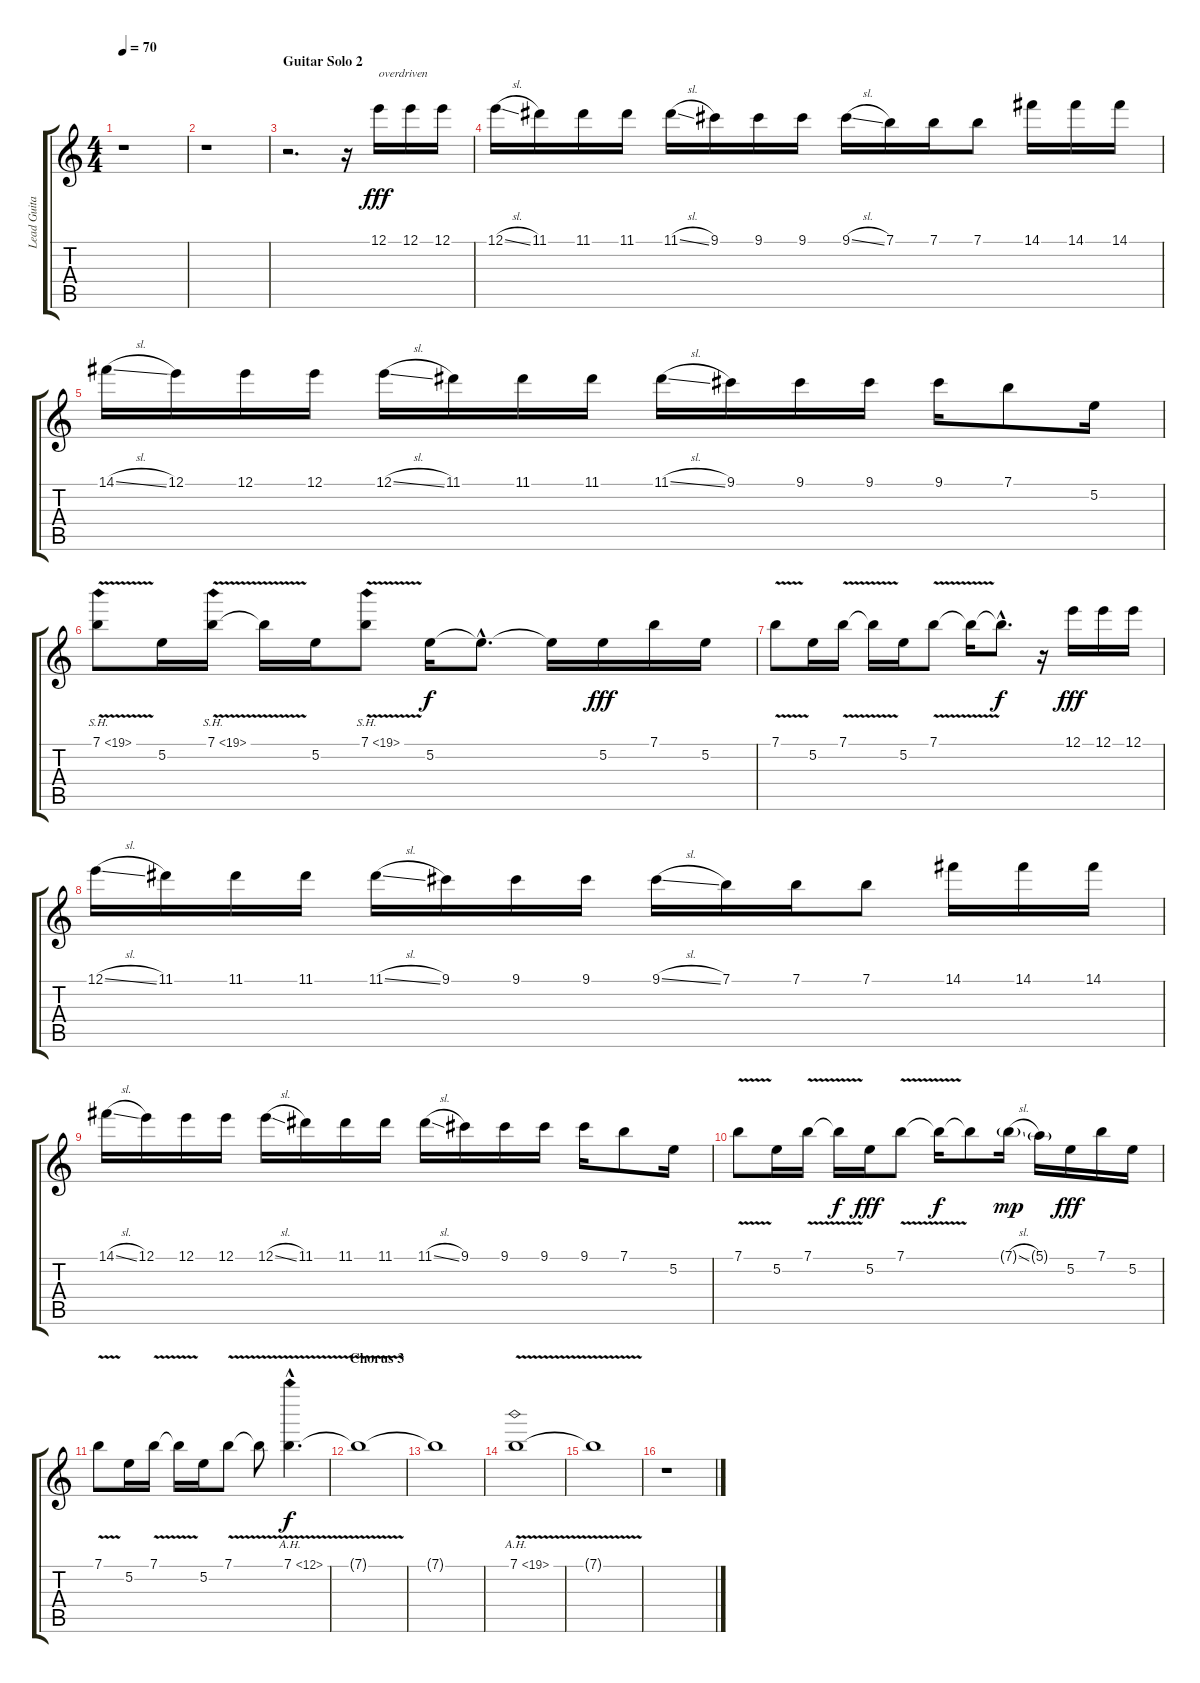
\track ("Lead Guitar" "Lead Guita") {instrument electricguitarclean}
\staff {score tabs}
\tuning (E4 B3 G3 D3 A2 E2) {hide}
\ts (4 4)
\tempo 70
\clef g2
\ks c
r.1{dy mp} |
r.1 |
\section ("" "Guitar Solo 2")
r.2{d} r.16 12.1.16{txt "overdriven" dy fff instrument overdrivenguitar} 12.1.16 12.1.16 |
12.1{sl}.16 11.1.16 11.1.16 11.1.16 11.1{sl}.16 9.1.16 9.1.16 9.1.16 9.1{sl}.16 7.1.16 7.1.16 7.1.8 14.1.16 14.1.16 14.1.16 |
14.1{sl}.16 12.1.16 12.1.16 12.1.16 12.1{sl}.16 11.1.16 11.1.16 11.1.16 11.1{sl}.16 9.1.16 9.1.16 9.1.16 9.1.16 7.1.8 5.2.16 |
7.1{sh 12 v}.8 5.2.16 7.1{sh 12 v}.16 7.1{t}.16 5.2.16 7.1{sh 12 v}.8 5.2.16{dy f} 5.2{hac t}.8{d} 5.2{t}.16 5.2.16{dy fff} 7.1.16 5.2.16 |
7.1{v}.8 5.2.16 7.1{v}.16 7.1{t}.16 5.2.16 7.1{v}.8 7.1{t}.16 7.1{hac t}.8{d dy f} r.16 12.1.16{dy fff} 12.1.16 12.1.16 |
12.1{sl}.16 11.1.16 11.1.16 11.1.16 11.1{sl}.16 9.1.16 9.1.16 9.1.16 9.1{sl}.16 7.1.16 7.1.16 7.1.8 14.1.16 14.1.16 14.1.16 |
14.1{sl}.16 12.1.16 12.1.16 12.1.16 12.1{sl}.16 11.1.16 11.1.16 11.1.16 11.1{sl}.16 9.1.16 9.1.16 9.1.16 9.1.16 7.1.8 5.2.16 |
7.1{v}.8 5.2.16 7.1{v}.16 7.1{t}.16{dy f} 5.2.16{dy fff} 7.1{v}.8 7.1{t}.16{dy f} 7.1{t}.8 7.1{sl g}.16{dy mp} 5.1{g}.16 5.2.16{dy fff} 7.1.16 5.2.16 |
7.1{v}.8 5.2.16 7.1{v}.16 7.1{t}.16 5.2.16 7.1{v}.8 7.1{t}.8 7.1{ah 5 v hac}.4{d dy f} |
\section ("" "Chorus 3")
7.1{t}.1{volume 8} |
7.1{t}.1 |
7.1{ah 12 v}.1{volume 0} |
7.1{t}.1 |
r.1
